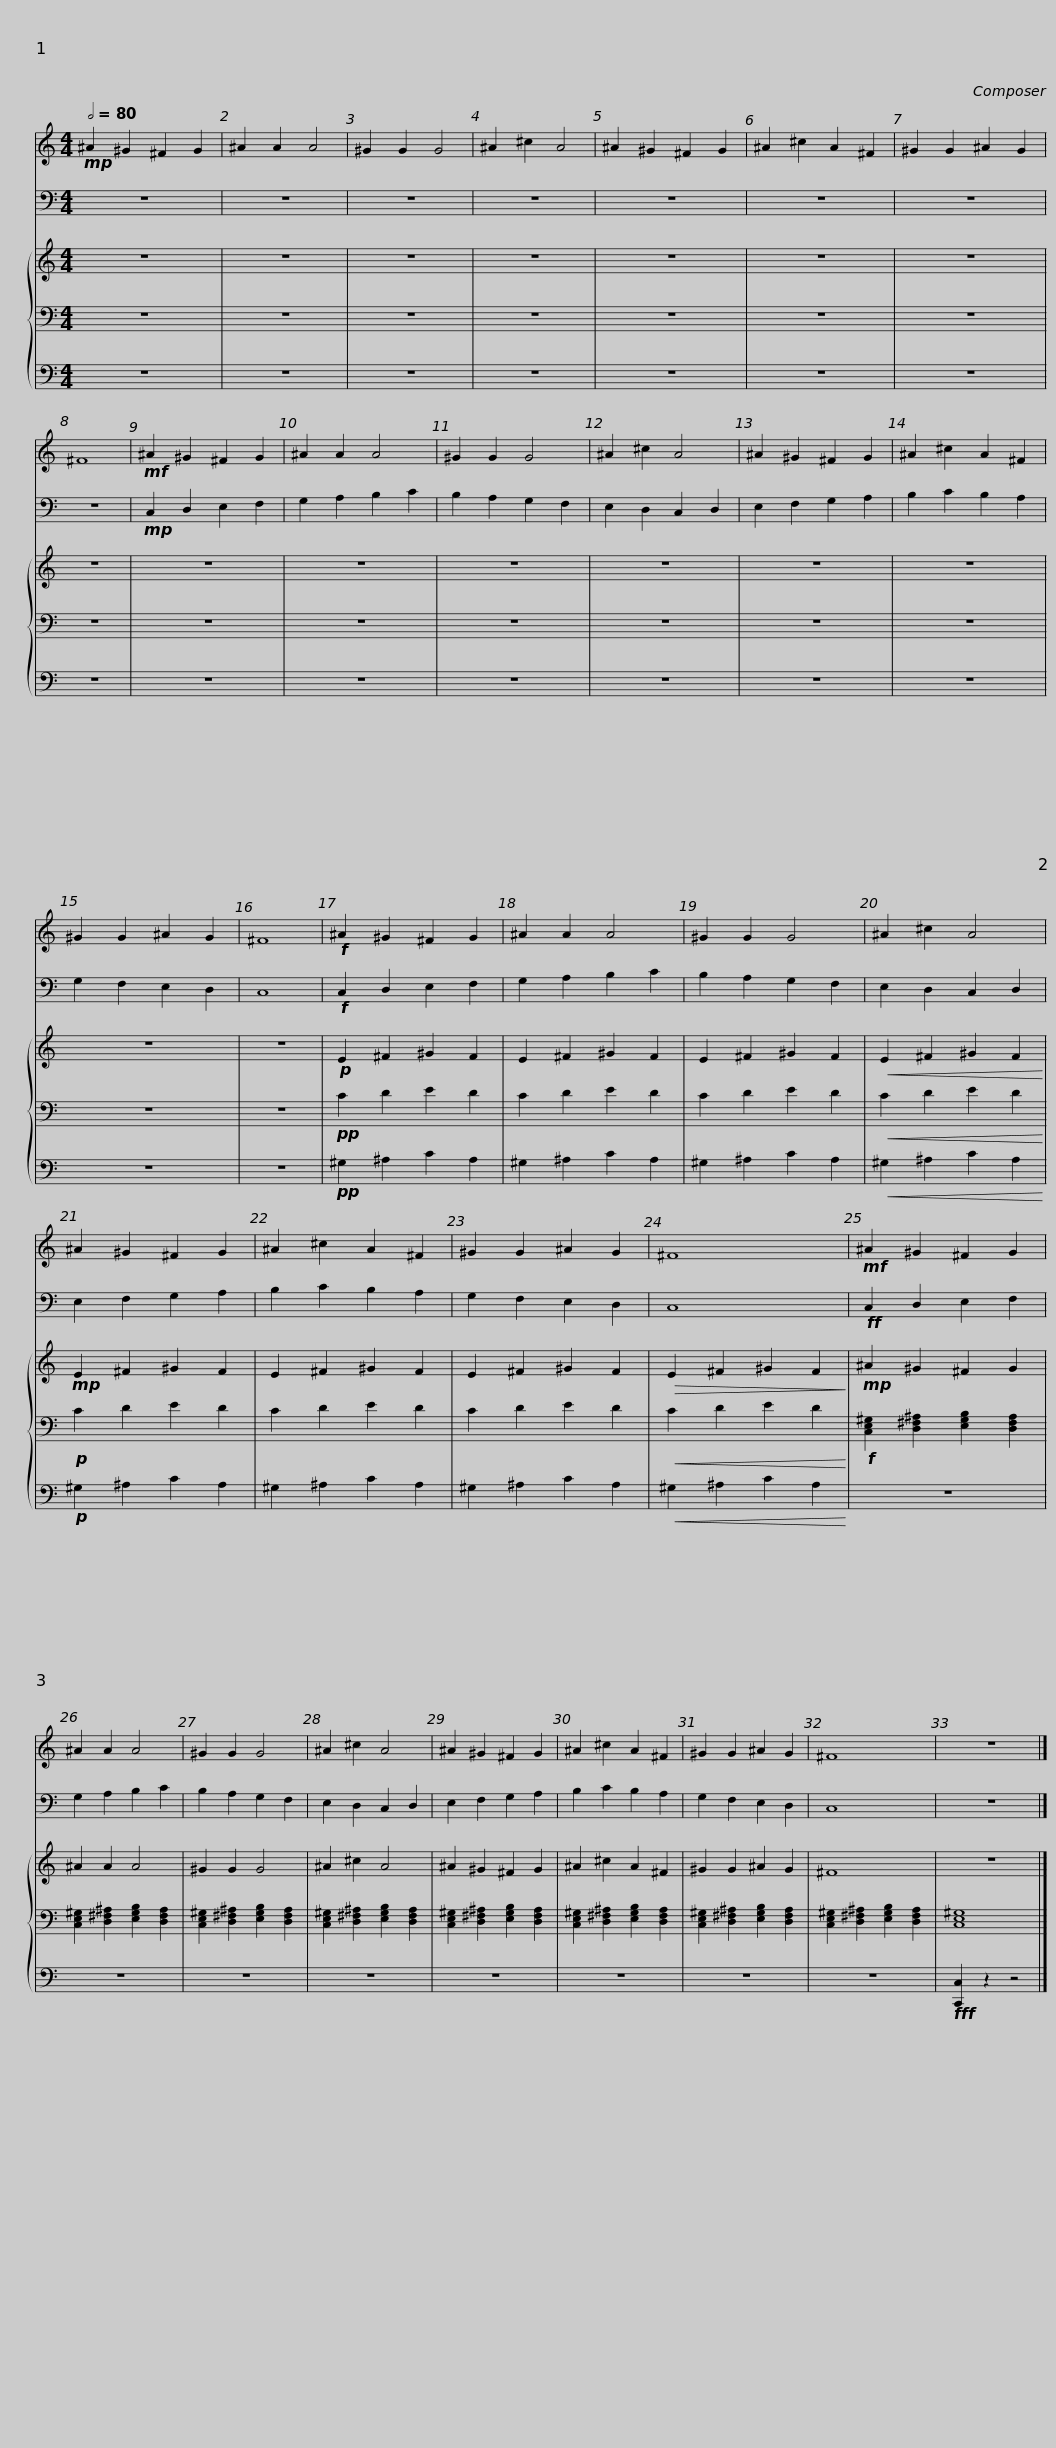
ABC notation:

X:1
%%score 1 2 { 3 | 4 | 5 }
L:1/8
Q:1/2=80
M:4/4
I:linebreak $
K:C
V:1 treble
V:2 bass
V:3 treble
V:4 bass
V:5 bass
V:1
!mp! ^A2 ^G2 ^F2 G2 | ^A2 A2 A4 | ^G2 G2 G4 | ^A2 ^c2 A4 | ^A2 ^G2 ^F2 G2 | %5
 ^A2 ^c2 A2 ^F2 | ^G2 G2 ^A2 G2 | ^F8 |!mf! ^A2 ^G2 ^F2 G2 | ^A2 A2 A4 | %10
 ^G2 G2 G4 | ^A2 ^c2 A4 | ^A2 ^G2 ^F2 G2 |$ ^A2 ^c2 A2 ^F2 | ^G2 G2 ^A2 G2 | %15
 ^F8 |!f! ^A2 ^G2 ^F2 G2 | ^A2 A2 A4 | ^G2 G2 G4 | ^A2 ^c2 A4 | %20
 ^A2 ^G2 ^F2 G2 | ^A2 ^c2 A2 ^F2 | ^G2 G2 ^A2 G2 | ^F8 |$!mf! ^A2 ^G2 ^F2 G2 | %25
 ^A2 A2 A4 | ^G2 G2 G4 | ^A2 ^c2 A4 | ^A2 ^G2 ^F2 G2 | ^A2 ^c2 A2 ^F2 | %30
 ^G2 G2 ^A2 G2 | ^F8 | z8 |] %33
V:2
 z8 | z8 | z8 | z8 | z8 | %5
 z8 | z8 | z8 |!mp! C,2 D,2 E,2 F,2 | G,2 A,2 B,2 C2 | %10
 B,2 A,2 G,2 F,2 | E,2 D,2 C,2 D,2 | E,2 F,2 G,2 A,2 |$ B,2 C2 B,2 A,2 | G,2 F,2 E,2 D,2 | %15
 C,8 |!f! C,2 D,2 E,2 F,2 | G,2 A,2 B,2 C2 | B,2 A,2 G,2 F,2 | E,2 D,2 C,2 D,2 | %20
 E,2 F,2 G,2 A,2 | B,2 C2 B,2 A,2 | G,2 F,2 E,2 D,2 | C,8 |$!ff! C,2 D,2 E,2 F,2 | %25
 G,2 A,2 B,2 C2 | B,2 A,2 G,2 F,2 | E,2 D,2 C,2 D,2 | E,2 F,2 G,2 A,2 | B,2 C2 B,2 A,2 | %30
 G,2 F,2 E,2 D,2 | C,8 | z8 |] %33
V:3
 z8 | z8 | z8 | z8 | z8 | %5
 z8 | z8 | z8 | z8 | z8 | %10
 z8 | z8 | z8 |$ z8 | z8 | %15
 z8 |!p! E2 ^F2 ^G2 F2 | E2 ^F2 ^G2 F2 | E2 ^F2 ^G2 F2 |!<(! E2 ^F2 ^G2 F2!<)! | %20
!mp! E2 ^F2 ^G2 F2 | E2 ^F2 ^G2 F2 | E2 ^F2 ^G2 F2 |!>(! E2 ^F2 ^G2 F2!>)! |$!mp! ^A2 ^G2 ^F2 G2 | %25
 ^A2 A2 A4 | ^G2 G2 G4 | ^A2 ^c2 A4 | ^A2 ^G2 ^F2 G2 | ^A2 ^c2 A2 ^F2 | %30
 ^G2 G2 ^A2 G2 | ^F8 | z8 |] %33
V:4
 z8 | z8 | z8 | z8 | z8 | %5
 z8 | z8 | z8 | z8 | z8 | %10
 z8 | z8 | z8 |$ z8 | z8 | %15
 z8 |!pp! C2 D2 E2 D2 | C2 D2 E2 D2 | C2 D2 E2 D2 |!<(! C2 D2 E2 D2!<)! | %20
!p! C2 D2 E2 D2 | C2 D2 E2 D2 | C2 D2 E2 D2 |!<(! C2 D2 E2 D2!<)! |$!f! [C,E,^G,]2 [D,^F,^A,]2 [E,G,B,]2 [D,F,A,]2 | %25
 [C,E,^G,]2 [D,^F,^A,]2 [E,G,B,]2 [D,F,A,]2 | [C,E,^G,]2 [D,^F,^A,]2 [E,G,B,]2 [D,F,A,]2 | [C,E,^G,]2 [D,^F,^A,]2 [E,G,B,]2 [D,F,A,]2 | [C,E,^G,]2 [D,^F,^A,]2 [E,G,B,]2 [D,F,A,]2 | [C,E,^G,]2 [D,^F,^A,]2 [E,G,B,]2 [D,F,A,]2 | %30
 [C,E,^G,]2 [D,^F,^A,]2 [E,G,B,]2 [D,F,A,]2 | [C,E,^G,]2 [D,^F,^A,]2 [E,G,B,]2 [D,F,A,]2 | [C,E,^G,]8 |] %33
V:5
 z8 | z8 | z8 | z8 | z8 | %5
 z8 | z8 | z8 | z8 | z8 | %10
 z8 | z8 | z8 |$ z8 | z8 | %15
 z8 |!pp! ^G,2 ^A,2 C2 A,2 | ^G,2 ^A,2 C2 A,2 | ^G,2 ^A,2 C2 A,2 |!<(! ^G,2 ^A,2 C2 A,2!<)! | %20
!p! ^G,2 ^A,2 C2 A,2 | ^G,2 ^A,2 C2 A,2 | ^G,2 ^A,2 C2 A,2 |!<(! ^G,2 ^A,2 C2 A,2!<)! |$ z8 | %25
 z8 | z8 | z8 | z8 | z8 | %30
 z8 | z8 |!fff! [C,,C,]2 z2 z4 |] %33
